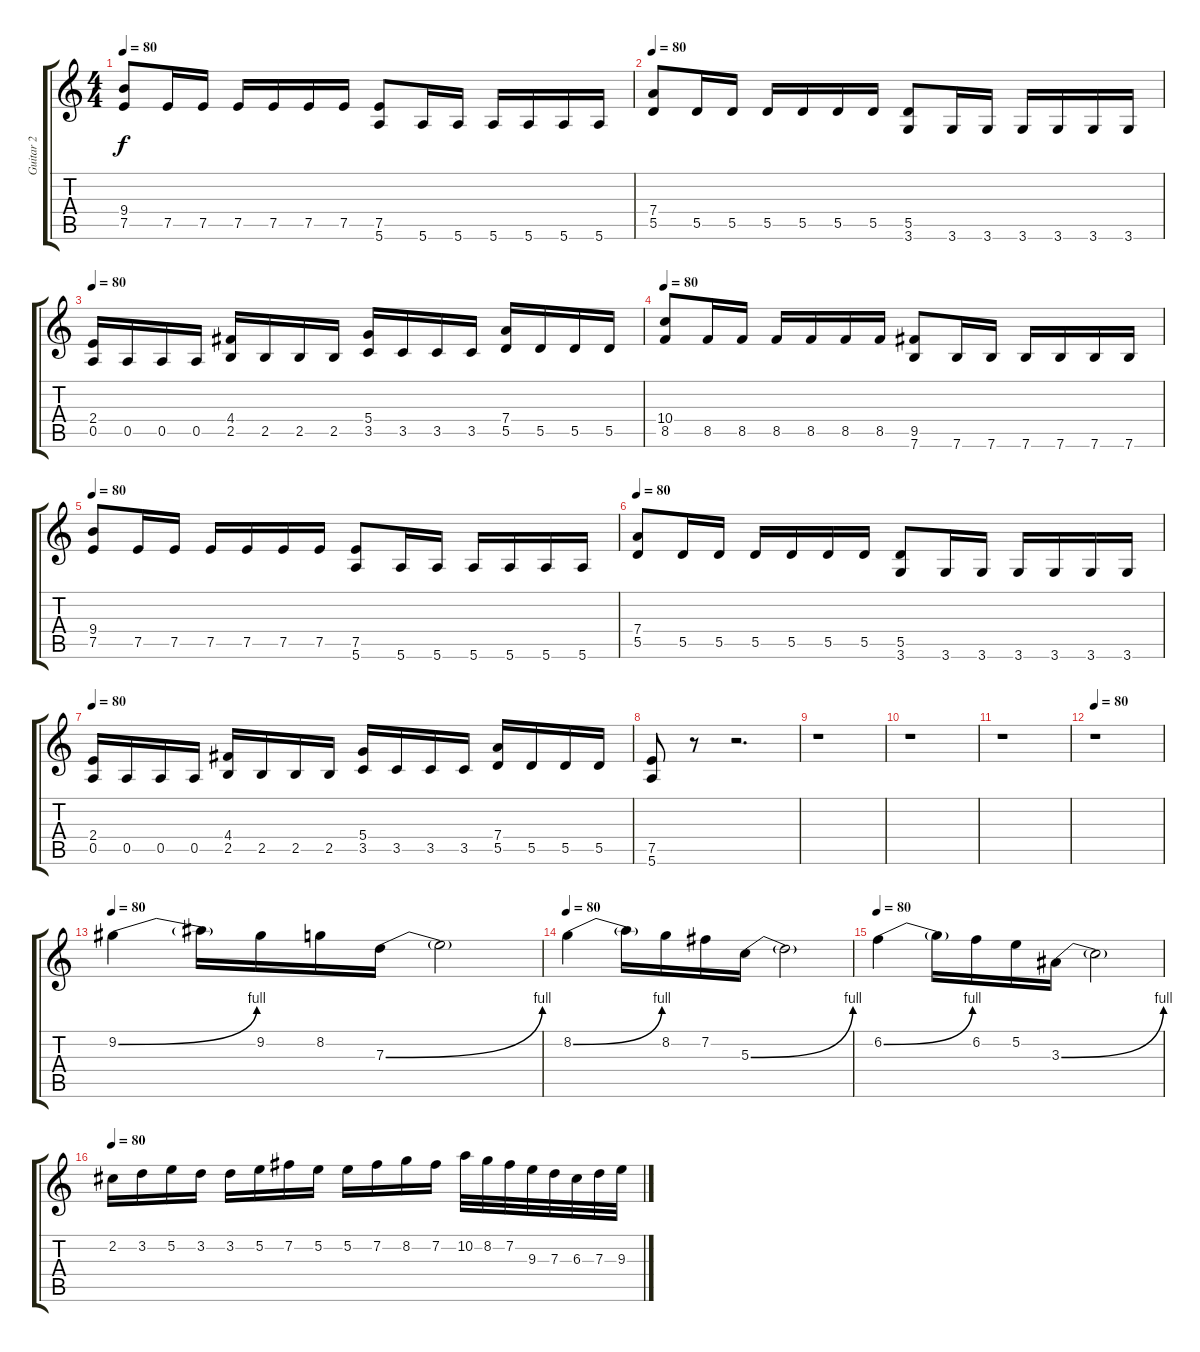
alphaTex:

\track ("Guitar 2" "Guitar 2") {instrument distortionguitar}
\staff {score tabs}
\tuning (E4 B3 G3 D3 A2 E2) {hide}
\ts (4 4)
\tempo 80
\clef g2
\ks c
(9.4 7.5).8{dy f} 7.5.16 7.5.16 7.5.16 7.5.16 7.5.16 7.5.16 (7.5 5.6).8 5.6.16 5.6.16 5.6.16 5.6.16 5.6.16 5.6.16 |
\tempo 80
(7.4 5.5).8 5.5.16 5.5.16 5.5.16 5.5.16 5.5.16 5.5.16 (5.5 3.6).8 3.6.16 3.6.16 3.6.16 3.6.16 3.6.16 3.6.16 |
\tempo 80
(2.4 0.5).16 0.5.16 0.5.16 0.5.16 (4.4 2.5).16 2.5.16 2.5.16 2.5.16 (5.4 3.5).16 3.5.16 3.5.16 3.5.16 (7.4 5.5).16 5.5.16 5.5.16 5.5.16 |
\tempo 80
(10.4 8.5).8 8.5.16 8.5.16 8.5.16 8.5.16 8.5.16 8.5.16 (9.5 7.6).8 7.6.16 7.6.16 7.6.16 7.6.16 7.6.16 7.6.16 |
\tempo 80
(9.4 7.5).8 7.5.16 7.5.16 7.5.16 7.5.16 7.5.16 7.5.16 (7.5 5.6).8 5.6.16 5.6.16 5.6.16 5.6.16 5.6.16 5.6.16 |
\tempo 80
(7.4 5.5).8 5.5.16 5.5.16 5.5.16 5.5.16 5.5.16 5.5.16 (5.5 3.6).8 3.6.16 3.6.16 3.6.16 3.6.16 3.6.16 3.6.16 |
\tempo 80
(2.4 0.5).16 0.5.16 0.5.16 0.5.16 (4.4 2.5).16 2.5.16 2.5.16 2.5.16 (5.4 3.5).16 3.5.16 3.5.16 3.5.16 (7.4 5.5).16 5.5.16 5.5.16 5.5.16 |
(7.5 5.6).8 r.8 r.2{d} |
r.1 |
r.1 |
r.1 |
\tempo 80
r.1 |
\tempo 80
9.2{be (bend 0 0 60 4)}.4{instrument overdrivenguitar} 9.2{t}.16 9.2.16 8.2.16 7.3{be (bend 0 0 60 4)}.16 7.3{t}.2 |
\tempo 80
8.2{be (bend 0 0 60 4)}.4{instrument overdrivenguitar} 8.2{t}.16 8.2.16 7.2.16 5.3{be (bend 0 0 60 4)}.16 5.3{t}.2 |
\tempo 80
6.2{be (bend 0 0 60 4)}.4{instrument overdrivenguitar} 6.2{t}.16 6.2.16 5.2.16 3.3{be (bend 0 0 60 4)}.16 3.3{t}.2 |
\tempo 80
2.2.16{instrument overdrivenguitar} 3.2.16 5.2.16 3.2.16 3.2.16 5.2.16 7.2.16 5.2.16 5.2.16 7.2.16 8.2.16 7.2.16 10.2.32 8.2.32 7.2.32 9.3.32 7.3.32 6.3.32 7.3.32 9.3.32
